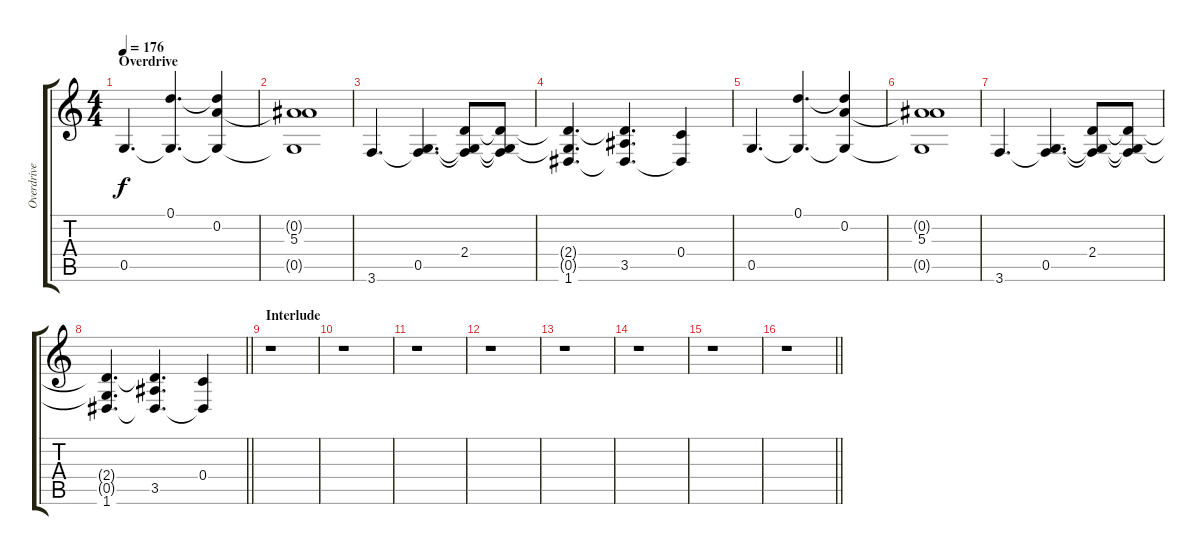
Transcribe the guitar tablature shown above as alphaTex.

\track ("Overdrive" "Overdrive") {instrument overdrivenguitar}
\staff {score tabs}
\tuning (D4 A3 F3 C3 G2 D2) {hide}
\ts (4 4)
\section ("" "Overdrive")
\tempo 176
\clef g2
\ks c
0.5.4{d dy f} (0.1 0.5{t}).4{d} (0.1{t} 0.2 0.5{t}).4 |
(0.2{t} 5.3 0.5{t}).1 |
3.6.4{d} (0.5 3.6{t}).4{d} (2.4 0.5{t} 3.6{t}).8 (2.4{t} 0.5{t} 3.6{t}).8 |
(2.4{t} 0.5{t} 1.6).4{d} (2.4{t} 3.5 1.6{t}).4{d} (0.4 1.6{t}).4 |
0.5.4{d} (0.1 0.5{t}).4{d} (0.1{t} 0.2 0.5{t}).4 |
(0.2{t} 5.3 0.5{t}).1 |
3.6.4{d} (0.5 3.6{t}).4{d} (2.4 0.5{t} 3.6{t}).8 (2.4{t} 0.5{t} 3.6{t}).8 |
\barLineRight lightlight
(2.4{t} 0.5{t} 1.6).4{d} (2.4{t} 3.5 1.6{t}).4{d} (0.4 1.6{t}).4 |
\section ("" "Interlude")
r.1 |
r.1 |
r.1 |
r.1 |
r.1 |
r.1 |
r.1 |
\barLineRight lightlight
r.1
